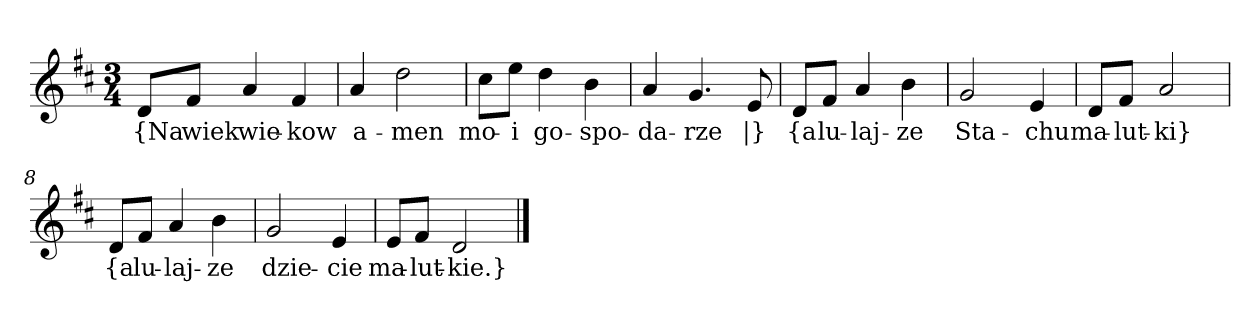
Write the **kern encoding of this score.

**kern	**text
*part1	*part1
*staff1	*staff1
*clefG2	*
*k[f#c#]	*
*D:	*
*M3/4	*
=	=
8d/L	{Na
8f#/J	wiek
4a	wie-
4f#	-kow
=2	=2
4a	a-
2dd	-men
=3	=3
8cc#\L	mo-
8ee\J	-i
4dd	go-
4b	-spo-
=4	=4
4a	-da-
4.g	-rze
8e	|}
=5y	=5y
8d/L	{a
8f#/J	lu-
4a	-laj-
4b	-ze
=6	=6
2g	Sta-
4e	-chu
=7	=7
8d/L	ma-
8f#/J	-lut-
2a	-ki}
=8y	=8y
8d/L	{a
8f#/J	lu-
4a	-laj-
4b	-ze
=9	=9
2g	dzie-
4e	-cie
=10	=10
8e/L	ma-
8f#/J	-lut-
2d	-kie.}
==	==
*-	*-
